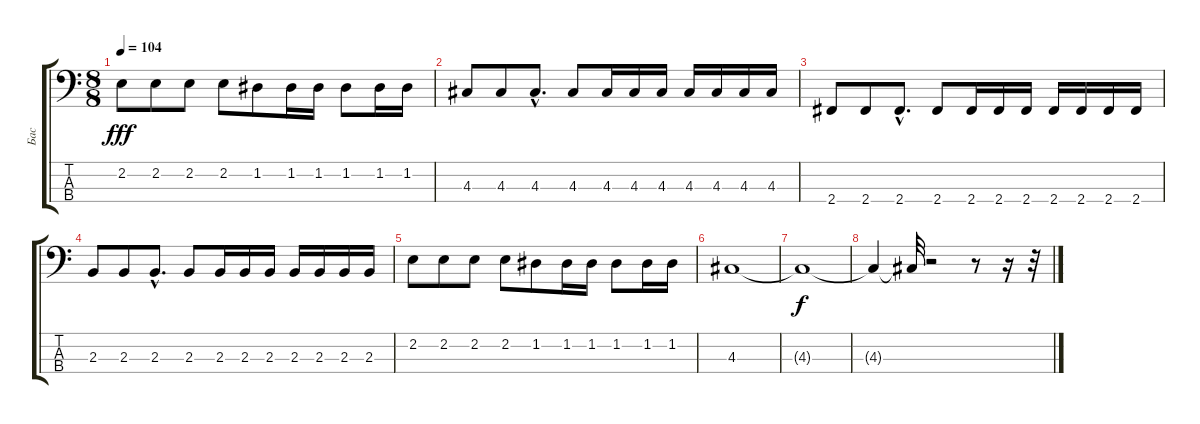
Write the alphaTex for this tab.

\track ("Бас" "Бас") {instrument slapbass1}
\staff {score tabs}
\tuning (G2 D2 A1 E1) {hide}
\ts (8 8)
\tempo 104
\clef f4
\ks c
2.2.8{dy fff} 2.2.8 2.2.8 2.2.8 1.2.8 1.2.16 1.2.16 1.2.8 1.2.16 1.2.16 |
4.3.8 4.3.8 4.3{hac}.8{d} 4.3.8 4.3.16 4.3.16 4.3.16 4.3.16 4.3.16 4.3.16 4.3.16 |
2.4.8 2.4.8 2.4{hac}.8{d} 2.4.8 2.4.16 2.4.16 2.4.16 2.4.16 2.4.16 2.4.16 2.4.16 |
2.3.8 2.3.8 2.3{hac}.8{d} 2.3.8 2.3.16 2.3.16 2.3.16 2.3.16 2.3.16 2.3.16 2.3.16 |
2.2.8 2.2.8 2.2.8 2.2.8 1.2.8 1.2.16 1.2.16 1.2.8 1.2.16 1.2.16 |
4.3.1 |
4.3{t}.1{dy f} |
4.3{t}.4 4.3{t}.32 r.2 r.8 r.16 r.32
